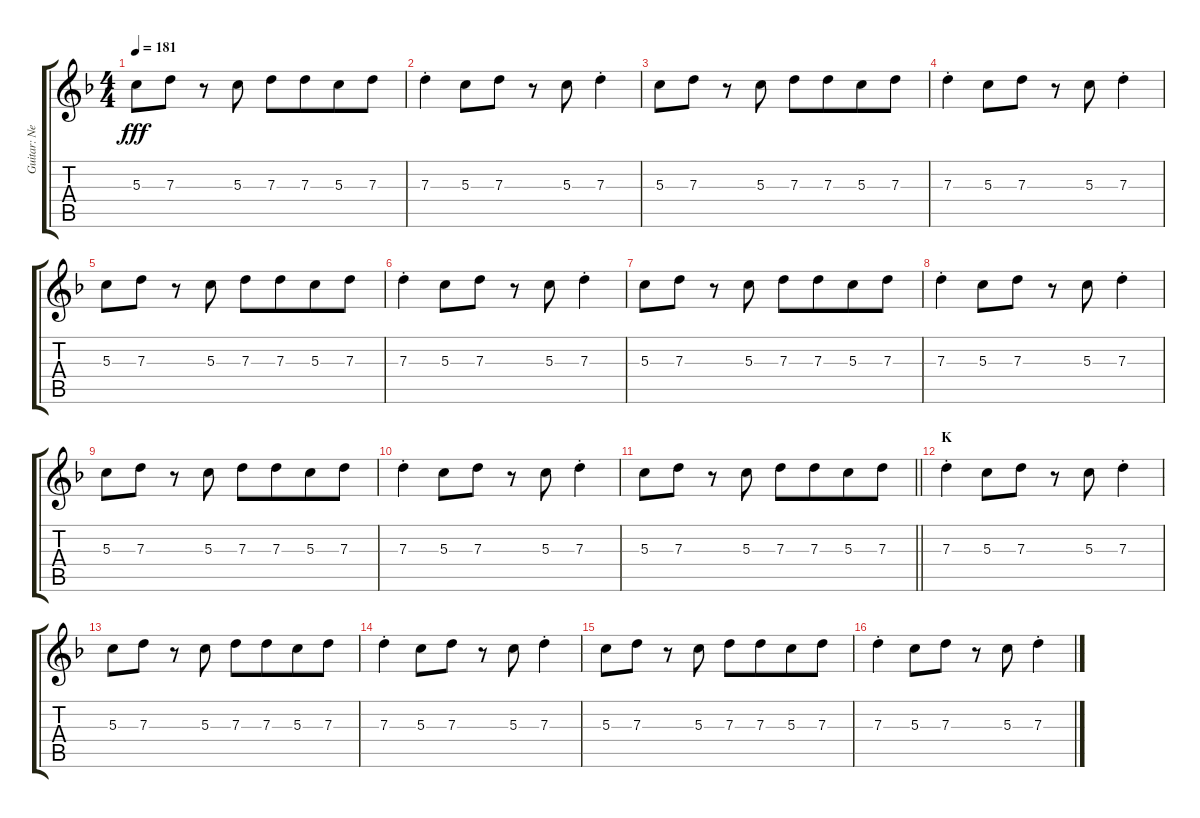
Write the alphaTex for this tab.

\track ("Guitar: Neil" "Guitar: Ne") {instrument electricguitarclean}
\staff {score tabs}
\tuning (E4 B3 G3 D3 A2 E2) {hide}
\ts (4 4)
\tempo 181
\clef g2
\ks f
5.3.8{dy fff} 7.3.8 r.8 5.3.8 7.3.8 7.3.8{beam merge} 5.3.8 7.3.8 |
7.3{st}.4 5.3.8 7.3.8 r.8 5.3.8 7.3{st}.4 |
5.3.8 7.3.8 r.8 5.3.8 7.3.8 7.3.8{beam merge} 5.3.8 7.3.8 |
7.3{st}.4 5.3.8 7.3.8 r.8 5.3.8 7.3{st}.4 |
5.3.8 7.3.8 r.8 5.3.8 7.3.8 7.3.8{beam merge} 5.3.8 7.3.8 |
7.3{st}.4 5.3.8 7.3.8 r.8 5.3.8 7.3{st}.4 |
5.3.8 7.3.8 r.8 5.3.8 7.3.8 7.3.8{beam merge} 5.3.8 7.3.8 |
7.3{st}.4 5.3.8 7.3.8 r.8 5.3.8 7.3{st}.4 |
5.3.8 7.3.8 r.8 5.3.8 7.3.8 7.3.8{beam merge} 5.3.8 7.3.8 |
7.3{st}.4 5.3.8 7.3.8 r.8 5.3.8 7.3{st}.4 |
\barLineRight lightlight
5.3.8 7.3.8 r.8 5.3.8 7.3.8 7.3.8{beam merge} 5.3.8 7.3.8 |
\section ("" "K")
7.3{st}.4 5.3.8 7.3.8 r.8 5.3.8 7.3{st}.4 |
5.3.8 7.3.8 r.8 5.3.8 7.3.8 7.3.8{beam merge} 5.3.8 7.3.8 |
7.3{st}.4 5.3.8 7.3.8 r.8 5.3.8 7.3{st}.4 |
5.3.8 7.3.8 r.8 5.3.8 7.3.8 7.3.8{beam merge} 5.3.8 7.3.8 |
7.3{st}.4 5.3.8 7.3.8 r.8 5.3.8 7.3{st}.4
